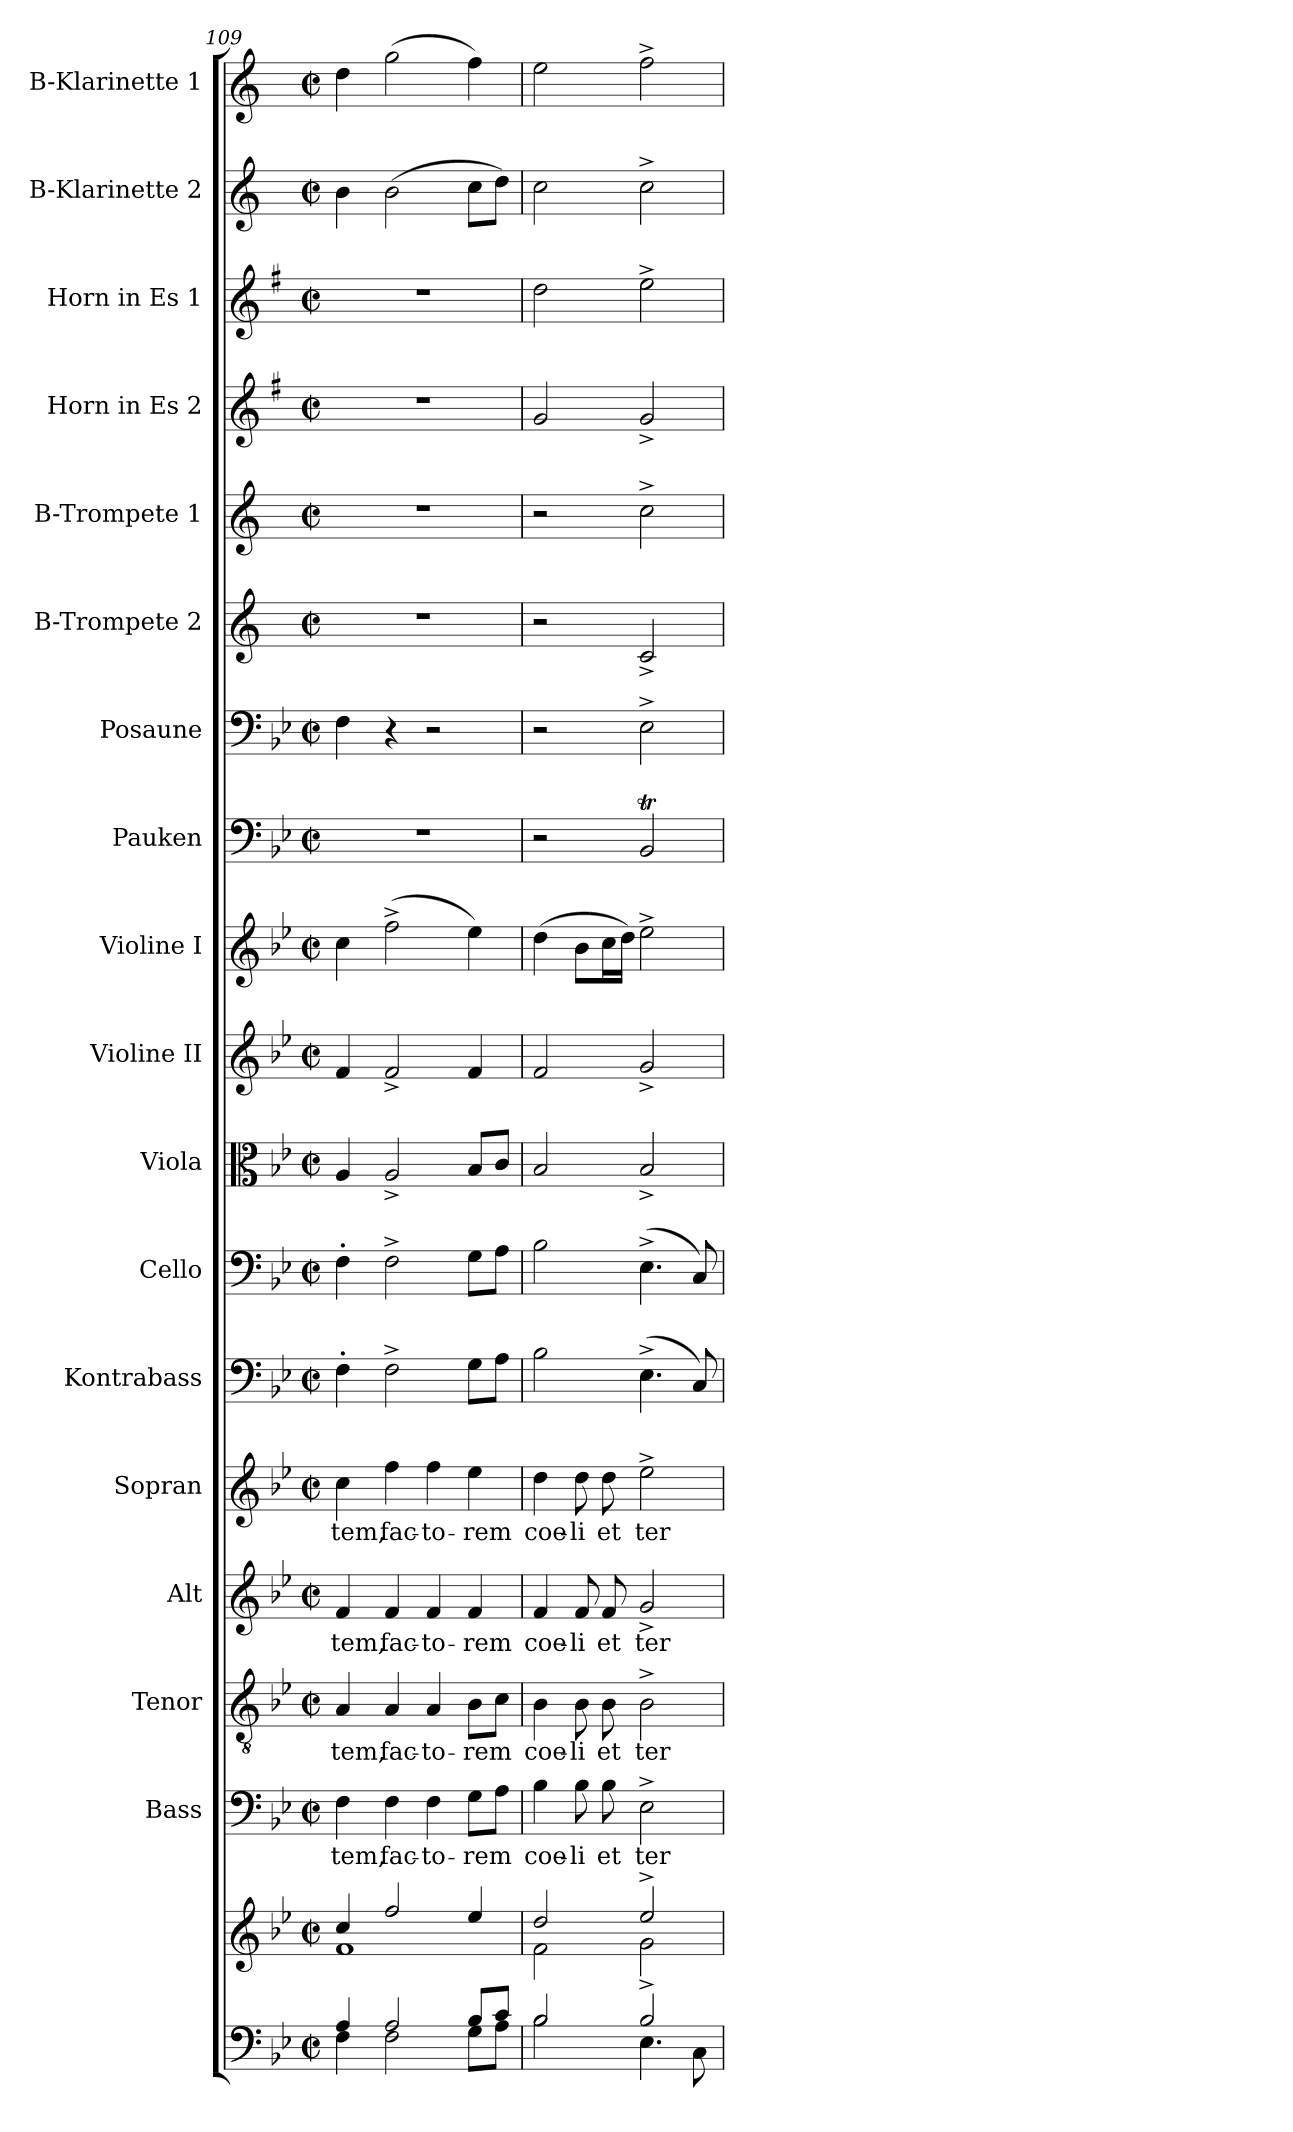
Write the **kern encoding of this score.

**kern	**kern	**kern	**text	**kern	**text	**kern	**text	**kern	**text	**kern	**kern	**kern	**kern	**kern	**kern	**kern	**kern	**kern	**kern	**kern	**kern	**kern
*part18	*part18	*part17	*part17	*part16	*part16	*part15	*part15	*part14	*part14	*part13	*part12	*part11	*part10	*part9	*part8	*part7	*part6	*part5	*part4	*part3	*part2	*part1
*staff19	*staff18	*staff17	*staff17	*staff16	*staff16	*staff15	*staff15	*staff14	*staff14	*staff13	*staff12	*staff11	*staff10	*staff9	*staff8	*staff7	*staff6	*staff5	*staff4	*staff3	*staff2	*staff1
*	*	*I"Bass	*	*I"Tenor	*	*I"Alt	*	*I"Sopran	*	*I"Kontrabass	*I"Cello	*I"Viola	*I"Violine II	*I"Violine I	*I"Pauken	*I"Posaune	*I"B-Trompete 2	*I"B-Trompete 1	*I"Horn in Es 2	*I"Horn in Es 1	*I"B-Klarinette 2	*I"B-Klarinette 1
*	*	*I'B.	*	*I'T.	*	*I'A.	*	*I'S.	*	*I'Kb.	*	*I'Vla.	*I'Vl. II	*I'Vl. I	*I'Pk.	*I'Pos.	*I'B Trp. 2	*I'B Trp. 1	*	*	*I'B Kl. 2	*I'B Kl. 1
*clefF4	*clefG2	*clefF4	*	*clefGv2	*	*clefG2	*	*clefG2	*	*clefF4	*clefF4	*clefC3	*clefG2	*clefG2	*clefF4	*clefF4	*clefG2	*clefG2	*clefG2	*clefG2	*clefG2	*clefG2
*	*	*	*	*	*	*	*	*	*	*ITrd7c12	*	*	*	*	*	*	*ITrd1c2	*ITrd1c2	*ITrd5c9	*ITrd5c9	*ITrd1c2	*ITrd1c2
*k[b-e-]	*k[b-e-]	*k[b-e-]	*	*k[b-e-]	*	*k[b-e-]	*	*k[b-e-]	*	*k[b-e-]	*k[b-e-]	*k[b-e-]	*k[b-e-]	*k[b-e-]	*k[b-e-]	*k[b-e-]	*k[b-e-]	*k[b-e-]	*k[b-e-]	*k[b-e-]	*k[b-e-]	*k[b-e-]
*B-:	*B-:	*B-:	*	*B-:	*	*B-:	*	*B-:	*	*B-:	*B-:	*B-:	*B-:	*B-:	*B-:	*B-:	*B-:	*B-:	*B-:	*B-:	*B-:	*B-:
*M2/2	*M2/2	*M2/2	*	*M2/2	*	*M2/2	*	*M2/2	*	*M2/2	*M2/2	*M2/2	*M2/2	*M2/2	*M2/2	*M2/2	*M2/2	*M2/2	*M2/2	*M2/2	*M2/2	*M2/2
*met(c|)	*met(c|)	*met(c|)	*	*met(c|)	*	*met(c|)	*	*met(c|)	*	*met(c|)	*met(c|)	*met(c|)	*met(c|)	*met(c|)	*met(c|)	*met(c|)	*met(c|)	*met(c|)	*met(c|)	*met(c|)	*met(c|)	*met(c|)
=109	=109	=109	=109	=109	=109	=109	=109	=109	=109	=109	=109	=109	=109	=109	=109	=109	=109	=109	=109	=109	=109	=109
*^	*^	*	*	*	*	*	*	*	*	*	*	*	*	*	*	*	*	*	*	*	*	*
!	!	!	!	!	!LO:LY:b	!	!LO:LY:b	!	!LO:LY:b	!	!LO:LY:b	!	!	!	!	!	!	!	!	!	!	!	!	!
4A/	4F\	4cc/	1f	4F\	-tem,	4A/	-tem,	4f/	-tem,	4cc\	-tem,	4FF'>\	4F'>\	4A/	4f/	4cc\	1r	4F\	1r	1r	1r	1r	4a\	4cc\
!	!	!	!	!	!LO:LY:b	!	!LO:LY:b	!	!LO:LY:b	!	!LO:LY:b	!	!	!	!	!	!	!	!	!	!	!	!	!
2A/	2F\	2ff/	.	4F\	fac-	4A/	fac-	4f/	fac-	4ff\	fac-	2FF^>\	2F^>\	2A^</	2f^</	(>2ff^>\	.	4r	.	.	.	.	(>2a\	(>2ff\
!	!	!	!	!	!LO:LY:b	!	!LO:LY:b	!	!LO:LY:b	!	!LO:LY:b	!	!	!	!	!	!	!	!	!	!	!	!	!
.	.	.	.	4F\	-to-	4A/	-to-	4f/	-to-	4ff\	-to-	.	.	.	.	.	.	2r	.	.	.	.	.	.
!	!	!	!	!	!LO:LY:b	!	!LO:LY:b	!	!LO:LY:b	!	!LO:LY:b	!	!	!	!	!	!	!	!	!	!	!	!	!
8B-/L	8G\L	4ee-/	.	8G\L	-rem	8B-\L	-rem	4f/	-rem	4ee-\	-rem	8GG\L	8G\L	8B-/L	4f/	4ee-\)	.	.	.	.	.	.	8b-\L	4ee-\)
8c/J	8A\J	.	.	8A\J	.	8c\J	.	.	.	.	.	8AA\J	8A\J	8c/J	.	.	.	.	.	.	.	.	8cc\J)	.
=110	=110	=110	=110	=110	=110	=110	=110	=110	=110	=110	=110	=110	=110	=110	=110	=110	=110	=110	=110	=110	=110	=110	=110	=110
!	!	!	!	!	!LO:LY:b	!	!LO:LY:b	!	!LO:LY:b	!	!LO:LY:b	!	!	!	!	!	!	!	!	!	!	!	!	!
2B-/	2B-\	2dd/	2f\	4B-\	coe-	4B-\	coe-	4f/	coe-	4dd\	coe-	2BB-\	2B-\	2B-/	2f/	(>4dd\	2r	2r	2r	2r	2B-/	2f\	2b-\	2dd\
!	!	!	!	!	!LO:LY:b	!	!LO:LY:b	!	!LO:LY:b	!	!LO:LY:b	!	!	!	!	!	!	!	!	!	!	!	!	!
.	.	.	.	8B-\	-li	8B-\	-li	8f/	-li	8dd\	-li	.	.	.	.	8b-\L	.	.	.	.	.	.	.	.
!	!	!	!	!	!LO:LY:b	!	!LO:LY:b	!	!LO:LY:b	!	!LO:LY:b	!	!	!	!	!	!	!	!	!	!	!	!	!
.	.	.	.	8B-\	et	8B-\	et	8f/	et	8dd\	et	.	.	.	.	16cc\L	.	.	.	.	.	.	.	.
.	.	.	.	.	.	.	.	.	.	.	.	.	.	.	.	16dd\JJ)	.	.	.	.	.	.	.	.
!	!	!	!	!	!LO:LY:b	!	!LO:LY:b	!	!LO:LY:b	!	!LO:LY:b	!	!	!	!	!	!	!	!	!	!	!	!	!
2B-^</	4.E-\	2ee-^>/	2g\	2E-^>\	ter-	2B-^>\	ter-	2g^>/	ter-	2ee-^>\	ter-	(>4.EE-^>\	(>4.E-^>\	2B-^</	2g^</	2ee-^>\	2BB-T/	2E-^>\	2B-^</	2b-^>\	2B-^</	2g^>\	2b-^>\	2ee-^>\
.	8C\	.	.	.	.	.	.	.	.	.	.	8CC/)	8C/)	.	.	.	.	.	.	.	.	.	.	.
*v	*v	*	*	*	*	*	*	*	*	*	*	*	*	*	*	*	*	*	*	*	*	*	*	*
*	*v	*v	*	*	*	*	*	*	*	*	*	*	*	*	*	*	*	*	*	*	*	*	*
=	=	=	=	=	=	=	=	=	=	=	=	=	=	=	=	=	=	=	=	=	=	=
*-	*-	*-	*-	*-	*-	*-	*-	*-	*-	*-	*-	*-	*-	*-	*-	*-	*-	*-	*-	*-	*-	*-
